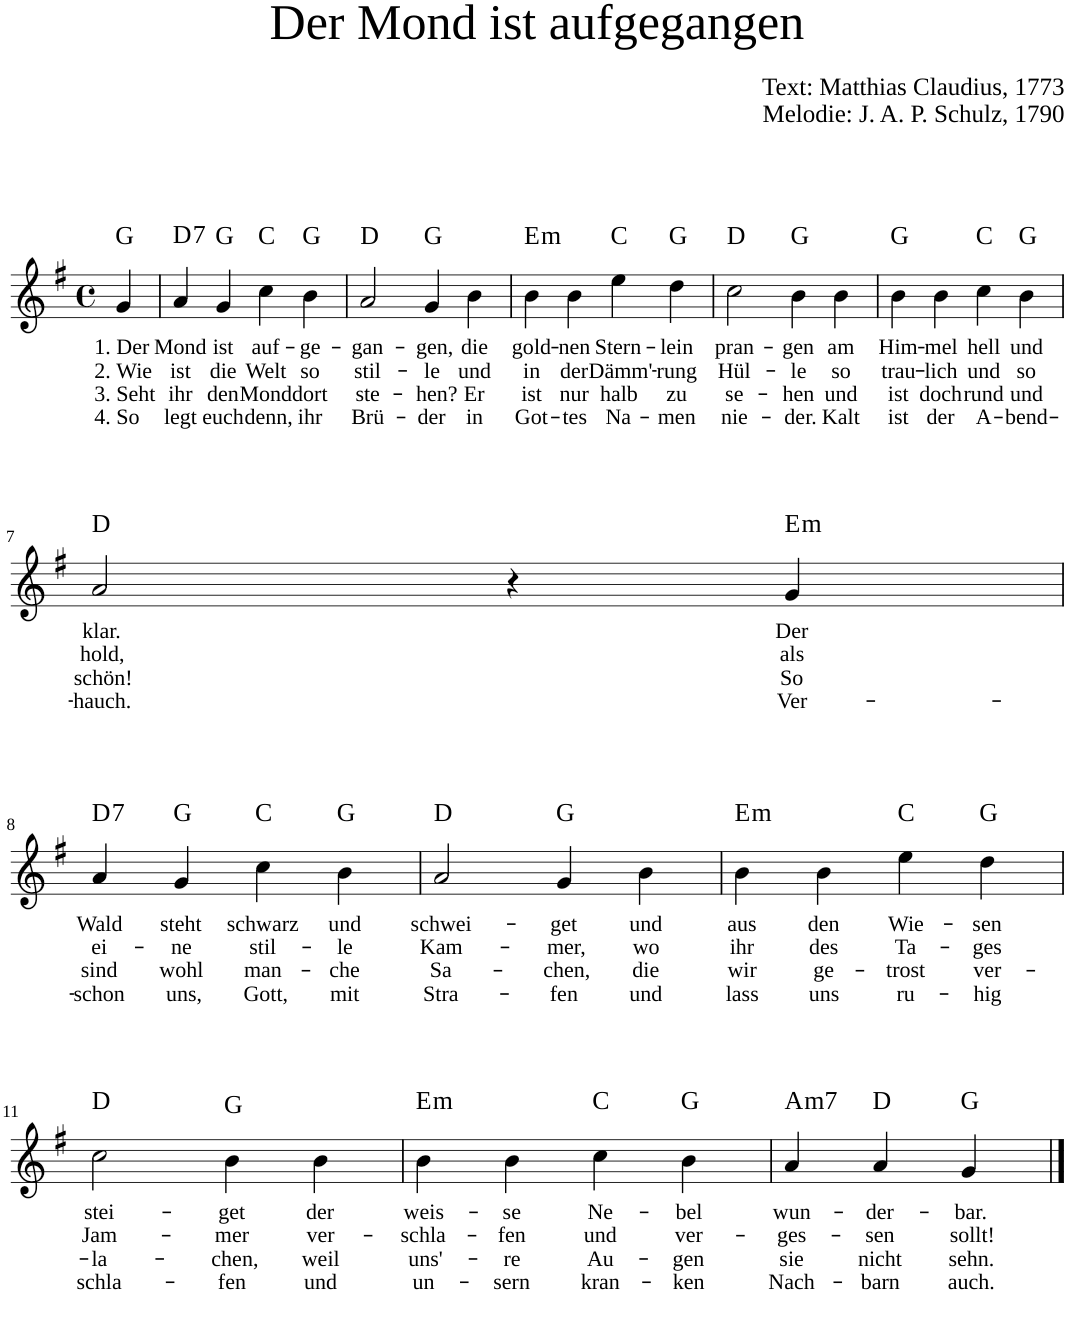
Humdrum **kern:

**kern	**text	**text	**text	**text	**harte
*part1	*part1	*part1	*part1	*part1	*part1
*staff1	*staff1	*staff1	*staff1	*staff1	*
*clefG2	*	*	*	*	*
*k[f#]	*	*	*	*	*
*G:	*	*	*	*	*
*M4/4	*	*	*	*	*
*met(c)	*	*	*	*	*
=1	=1	=1	=1	=1	=1
!	!LO:LY:b	!LO:LY:b	!LO:LY:b	!LO:LY:b	!
4g/	1. Der	2. Wie	3. Seht	4. So	G:maj
=2	=2	=2	=2	=2	=2
!	!LO:LY:b	!LO:LY:b	!LO:LY:b	!LO:LY:b	!LO:H:kt=7
4a/	Mond	ist	ihr	legt	D:7
!	!LO:LY:b	!LO:LY:b	!LO:LY:b	!LO:LY:b	!
4g/	ist	die	den	euch	G:maj
!	!LO:LY:b	!LO:LY:b	!LO:LY:b	!LO:LY:b	!
4cc\	auf-	Welt	Mond	denn,	C:maj
!	!LO:LY:b	!LO:LY:b	!LO:LY:b	!LO:LY:b	!
4b\	-ge-	so	dort	ihr	G:maj
=3	=3	=3	=3	=3	=3
!	!LO:LY:b	!LO:LY:b	!LO:LY:b	!LO:LY:b	!
2a/	-gan-	stil-	ste-	Brü-	D:maj
!	!LO:LY:b	!LO:LY:b	!LO:LY:b	!LO:LY:b	!
4g/	-gen,	-le	-hen?	-der	G:maj
!	!LO:LY:b	!LO:LY:b	!LO:LY:b	!LO:LY:b	!
4b\	die	und	Er	in	.
=4	=4	=4	=4	=4	=4
!	!LO:LY:b	!LO:LY:b	!LO:LY:b	!LO:LY:b	!LO:H:kt=m
4b\	gold-	in	ist	Got-	E:min
!	!LO:LY:b	!LO:LY:b	!LO:LY:b	!LO:LY:b	!
4b\	-nen	der	nur	-tes	.
!	!LO:LY:b	!LO:LY:b	!LO:LY:b	!LO:LY:b	!
4ee\	Stern-	Dämm'-	halb	Na-	C:maj
!	!LO:LY:b	!LO:LY:b	!LO:LY:b	!LO:LY:b	!
4dd\	-lein	-rung	zu	-men	G:maj
=5	=5	=5	=5	=5	=5
!	!LO:LY:b	!LO:LY:b	!LO:LY:b	!LO:LY:b	!
2cc\	pran-	Hül-	se-	nie-	D:maj
!	!LO:LY:b	!LO:LY:b	!LO:LY:b	!LO:LY:b	!
4b\	-gen	-le	-hen	-der.	G:maj
!	!LO:LY:b	!LO:LY:b	!LO:LY:b	!LO:LY:b	!
4b\	am	so	und	Kalt	.
=6	=6	=6	=6	=6	=6
!	!LO:LY:b	!LO:LY:b	!LO:LY:b	!LO:LY:b	!
4b\	Him-	trau-	ist	ist	G:maj
!	!LO:LY:b	!LO:LY:b	!LO:LY:b	!LO:LY:b	!
4b\	-mel	-lich	doch	der	.
!	!LO:LY:b	!LO:LY:b	!LO:LY:b	!LO:LY:b	!
4cc\	hell	und	rund	A-	C:maj
!	!LO:LY:b	!LO:LY:b	!LO:LY:b	!LO:LY:b	!
4b\	und	so	und	-bend-	G:maj
!!LO:LB:g=z
=7	=7	=7	=7	=7	=7
!	!LO:LY:b	!LO:LY:b	!LO:LY:b	!LO:LY:b	!
2a/	klar.	hold,	schön!	-hauch.	D:maj
4r	.	.	.	.	.
!	!LO:LY:b	!LO:LY:b	!LO:LY:b	!LO:LY:b	!LO:H:kt=m
4g/	Der	als	So	Ver-	E:min
!!LO:LB:g=z
=8	=8	=8	=8	=8	=8
!	!LO:LY:b	!LO:LY:b	!LO:LY:b	!LO:LY:b	!LO:H:kt=7
4a/	Wald	ei-	sind	-schon	D:7
!	!LO:LY:b	!LO:LY:b	!LO:LY:b	!LO:LY:b	!
4g/	steht	-ne	wohl	uns,	G:maj
!	!LO:LY:b	!LO:LY:b	!LO:LY:b	!LO:LY:b	!
4cc\	schwarz	stil-	man-	Gott,	C:maj
!	!LO:LY:b	!LO:LY:b	!LO:LY:b	!LO:LY:b	!
4b\	und	-le	-che	mit	G:maj
=9	=9	=9	=9	=9	=9
!	!LO:LY:b	!LO:LY:b	!LO:LY:b	!LO:LY:b	!
2a/	schwei-	Kam-	Sa-	Stra-	D:maj
!	!LO:LY:b	!LO:LY:b	!LO:LY:b	!LO:LY:b	!
4g/	-get	-mer,	-chen,	-fen	G:maj
!	!LO:LY:b	!LO:LY:b	!LO:LY:b	!LO:LY:b	!
4b\	und	wo	die	und	.
=10	=10	=10	=10	=10	=10
!	!LO:LY:b	!LO:LY:b	!LO:LY:b	!LO:LY:b	!LO:H:kt=m
4b\	aus	ihr	wir	lass	E:min
!	!LO:LY:b	!LO:LY:b	!LO:LY:b	!LO:LY:b	!
4b\	den	des	ge-	uns	.
!	!LO:LY:b	!LO:LY:b	!LO:LY:b	!LO:LY:b	!
4ee\	Wie-	Ta-	-trost	ru-	C:maj
!	!LO:LY:b	!LO:LY:b	!LO:LY:b	!LO:LY:b	!
4dd\	-sen	-ges	ver-	-hig	G:maj
!!LO:LB:g=z
=11	=11	=11	=11	=11	=11
!	!LO:LY:b	!LO:LY:b	!LO:LY:b	!LO:LY:b	!
2cc\	stei-	Jam-	-la-	schla-	D:maj
!	!LO:LY:b	!LO:LY:b	!LO:LY:b	!LO:LY:b	!
4b\	-get	-mer	-chen,	-fen	G:maj
!	!LO:LY:b	!LO:LY:b	!LO:LY:b	!LO:LY:b	!
4b\	der	ver-	weil	und	.
=12	=12	=12	=12	=12	=12
!	!LO:LY:b	!LO:LY:b	!LO:LY:b	!LO:LY:b	!LO:H:kt=m
4b\	weis-	-schla-	uns'-	un-	E:min
!	!LO:LY:b	!LO:LY:b	!LO:LY:b	!LO:LY:b	!
4b\	-se	-fen	-re	-sern	.
!	!LO:LY:b	!LO:LY:b	!LO:LY:b	!LO:LY:b	!
4cc\	Ne-	und	Au-	kran-	C:maj
!	!LO:LY:b	!LO:LY:b	!LO:LY:b	!LO:LY:b	!
4b\	-bel	ver-	-gen	-ken	G:maj
=13	=13	=13	=13	=13	=13
!	!LO:LY:b	!LO:LY:b	!LO:LY:b	!LO:LY:b	!LO:H:kt=m7
4a/	wun-	-ges-	sie	Nach-	A:min7
!	!LO:LY:b	!LO:LY:b	!LO:LY:b	!LO:LY:b	!
4a/	-der-	-sen	nicht	-barn	D:maj
!	!LO:LY:b	!LO:LY:b	!LO:LY:b	!LO:LY:b	!
4g/	-bar.	sollt!	sehn.	auch.	G:maj
==	==	==	==	==	==
*-	*-	*-	*-	*-	*-
